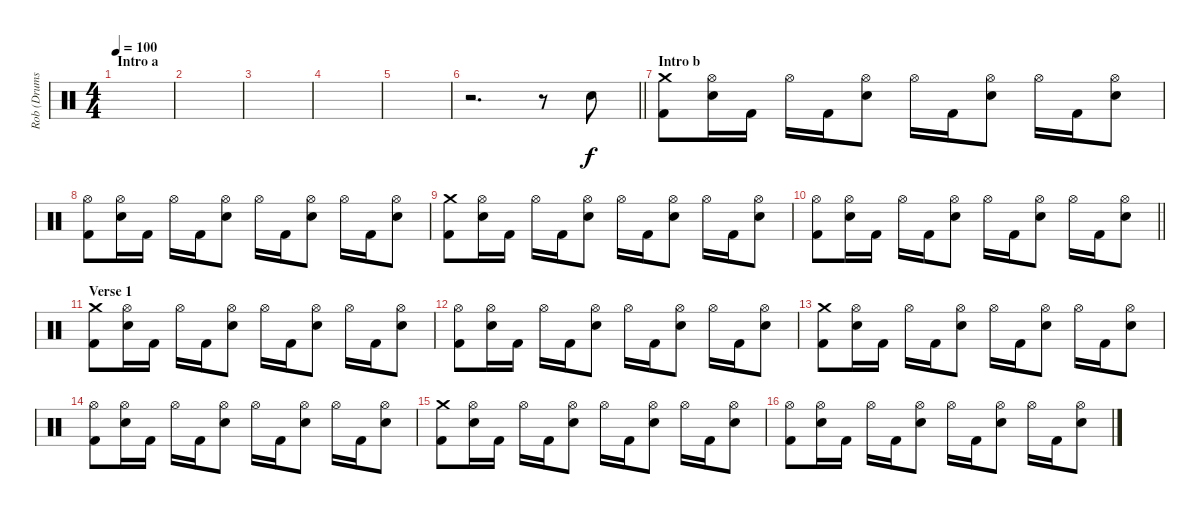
\track ("Rob (Drums)" "Rob (Drums") {instrument percussion}
\staff {score}
\articulation defaults
\ts (4 4)
\section ("" "Intro a")
\tempo 100
\clef neutral
\ks c
|
|
|
|
|
\barLineRight lightlight
r.2{d} r.8 "Electric Snare (hit)".8 |
\section ("" "Intro b")
("Crash medium (hit)" "Kick (hit) 2").8{volume 13} ("Hi-Hat (open)" "Electric Snare (hit)").16 "Kick (hit) 2".16 "Hi-Hat (open)".16 "Kick (hit) 2".16 ("Hi-Hat (open)" "Electric Snare (hit)").8 "Hi-Hat (open)".16 "Kick (hit) 2".16 ("Hi-Hat (open)" "Electric Snare (hit)").8 "Hi-Hat (open)".16 "Kick (hit) 2".16 ("Hi-Hat (open)" "Electric Snare (hit)").8 |
("Hi-Hat (open)" "Kick (hit) 2").8 ("Hi-Hat (open)" "Electric Snare (hit)").16 "Kick (hit) 2".16 "Hi-Hat (open)".16 "Kick (hit) 2".16 ("Hi-Hat (open)" "Electric Snare (hit)").8 "Hi-Hat (open)".16 "Kick (hit) 2".16 ("Hi-Hat (open)" "Electric Snare (hit)").8 "Hi-Hat (open)".16 "Kick (hit) 2".16 ("Hi-Hat (open)" "Electric Snare (hit)").8 |
("Crash medium (hit)" "Kick (hit) 2").8 ("Hi-Hat (open)" "Electric Snare (hit)").16 "Kick (hit) 2".16 "Hi-Hat (open)".16 "Kick (hit) 2".16 ("Hi-Hat (open)" "Electric Snare (hit)").8 "Hi-Hat (open)".16 "Kick (hit) 2".16 ("Hi-Hat (open)" "Electric Snare (hit)").8 "Hi-Hat (open)".16 "Kick (hit) 2".16 ("Hi-Hat (open)" "Electric Snare (hit)").8 |
\barLineRight lightlight
("Hi-Hat (open)" "Kick (hit) 2").8 ("Hi-Hat (open)" "Electric Snare (hit)").16 "Kick (hit) 2".16 "Hi-Hat (open)".16 "Kick (hit) 2".16 ("Hi-Hat (open)" "Electric Snare (hit)").8 "Hi-Hat (open)".16 "Kick (hit) 2".16 ("Hi-Hat (open)" "Electric Snare (hit)").8 "Hi-Hat (open)".16 "Kick (hit) 2".16 ("Hi-Hat (open)" "Electric Snare (hit)").8 |
\section ("" "Verse 1")
("Crash medium (hit)" "Kick (hit) 2").8 ("Hi-Hat (open)" "Electric Snare (hit)").16 "Kick (hit) 2".16 "Hi-Hat (open)".16 "Kick (hit) 2".16 ("Hi-Hat (open)" "Electric Snare (hit)").8 "Hi-Hat (open)".16 "Kick (hit) 2".16 ("Hi-Hat (open)" "Electric Snare (hit)").8 "Hi-Hat (open)".16 "Kick (hit) 2".16 ("Hi-Hat (open)" "Electric Snare (hit)").8 |
("Hi-Hat (open)" "Kick (hit) 2").8 ("Hi-Hat (open)" "Electric Snare (hit)").16 "Kick (hit) 2".16 "Hi-Hat (open)".16 "Kick (hit) 2".16 ("Hi-Hat (open)" "Electric Snare (hit)").8 "Hi-Hat (open)".16 "Kick (hit) 2".16 ("Hi-Hat (open)" "Electric Snare (hit)").8 "Hi-Hat (open)".16 "Kick (hit) 2".16 ("Hi-Hat (open)" "Electric Snare (hit)").8 |
("Crash medium (hit)" "Kick (hit) 2").8 ("Hi-Hat (open)" "Electric Snare (hit)").16 "Kick (hit) 2".16 "Hi-Hat (open)".16 "Kick (hit) 2".16 ("Hi-Hat (open)" "Electric Snare (hit)").8 "Hi-Hat (open)".16 "Kick (hit) 2".16 ("Hi-Hat (open)" "Electric Snare (hit)").8 "Hi-Hat (open)".16 "Kick (hit) 2".16 ("Hi-Hat (open)" "Electric Snare (hit)").8 |
("Hi-Hat (open)" "Kick (hit) 2").8 ("Hi-Hat (open)" "Electric Snare (hit)").16 "Kick (hit) 2".16 "Hi-Hat (open)".16 "Kick (hit) 2".16 ("Hi-Hat (open)" "Electric Snare (hit)").8 "Hi-Hat (open)".16 "Kick (hit) 2".16 ("Hi-Hat (open)" "Electric Snare (hit)").8 "Hi-Hat (open)".16 "Kick (hit) 2".16 ("Hi-Hat (open)" "Electric Snare (hit)").8 |
("Crash medium (hit)" "Kick (hit) 2").8 ("Hi-Hat (open)" "Electric Snare (hit)").16 "Kick (hit) 2".16 "Hi-Hat (open)".16 "Kick (hit) 2".16 ("Hi-Hat (open)" "Electric Snare (hit)").8 "Hi-Hat (open)".16 "Kick (hit) 2".16 ("Hi-Hat (open)" "Electric Snare (hit)").8 "Hi-Hat (open)".16 "Kick (hit) 2".16 ("Hi-Hat (open)" "Electric Snare (hit)").8 |
("Hi-Hat (open)" "Kick (hit) 2").8 ("Hi-Hat (open)" "Electric Snare (hit)").16 "Kick (hit) 2".16 "Hi-Hat (open)".16 "Kick (hit) 2".16 ("Hi-Hat (open)" "Electric Snare (hit)").8 "Hi-Hat (open)".16 "Kick (hit) 2".16 ("Hi-Hat (open)" "Electric Snare (hit)").8 "Hi-Hat (open)".16 "Kick (hit) 2".16 ("Hi-Hat (open)" "Electric Snare (hit)").8
